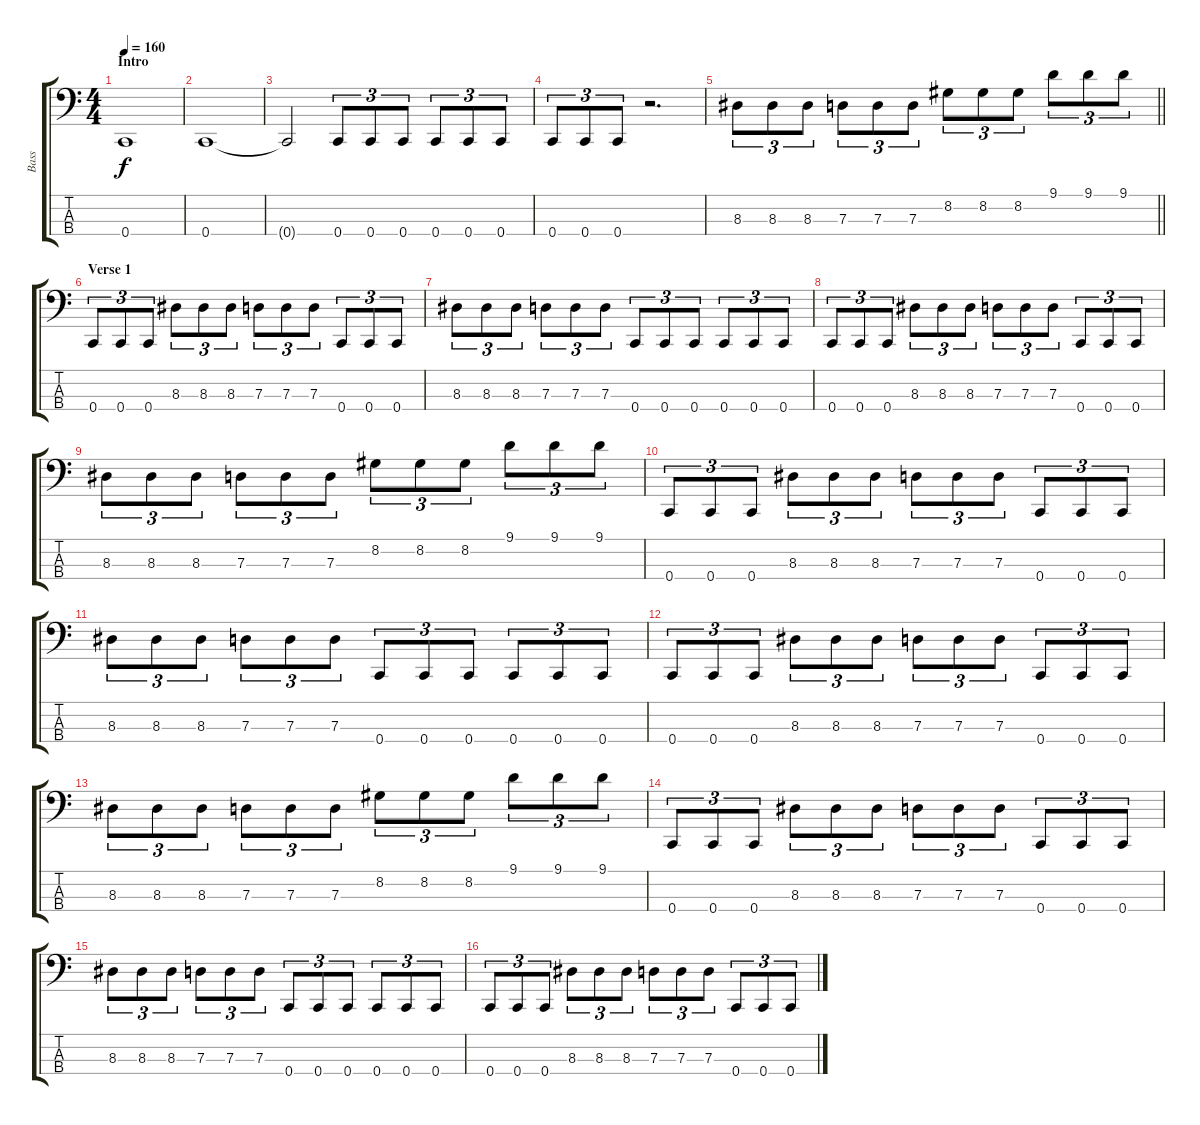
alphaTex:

\track ("Bass" "Bass") {instrument electricbassfinger}
\staff {score tabs}
\tuning (F2 C2 G1 C1) {hide}
\ts (4 4)
\section ("" "Intro")
\tempo 160
\clef f4
\ks c
0.4.1{dy f instrument electricbassfinger} |
0.4.1 |
0.4{t}.2 0.4.8{tu (3 2)} 0.4.8{tu (3 2)} 0.4.8{tu (3 2)} 0.4.8{tu (3 2)} 0.4.8{tu (3 2)} 0.4.8{tu (3 2)} |
0.4.8{tu (3 2)} 0.4.8{tu (3 2)} 0.4.8{tu (3 2)} r.2{d} |
\barLineRight lightlight
8.3.8{tu (3 2)} 8.3.8{tu (3 2)} 8.3.8{tu (3 2)} 7.3.8{tu (3 2)} 7.3.8{tu (3 2)} 7.3.8{tu (3 2)} 8.2.8{tu (3 2)} 8.2.8{tu (3 2)} 8.2.8{tu (3 2)} 9.1.8{tu (3 2)} 9.1.8{tu (3 2)} 9.1.8{tu (3 2)} |
\section ("" "Verse 1")
0.4.8{tu (3 2)} 0.4.8{tu (3 2)} 0.4.8{tu (3 2)} 8.3.8{tu (3 2)} 8.3.8{tu (3 2)} 8.3.8{tu (3 2)} 7.3.8{tu (3 2)} 7.3.8{tu (3 2)} 7.3.8{tu (3 2)} 0.4.8{tu (3 2)} 0.4.8{tu (3 2)} 0.4.8{tu (3 2)} |
8.3.8{tu (3 2)} 8.3.8{tu (3 2)} 8.3.8{tu (3 2)} 7.3.8{tu (3 2)} 7.3.8{tu (3 2)} 7.3.8{tu (3 2)} 0.4.8{tu (3 2)} 0.4.8{tu (3 2)} 0.4.8{tu (3 2)} 0.4.8{tu (3 2)} 0.4.8{tu (3 2)} 0.4.8{tu (3 2)} |
0.4.8{tu (3 2)} 0.4.8{tu (3 2)} 0.4.8{tu (3 2)} 8.3.8{tu (3 2)} 8.3.8{tu (3 2)} 8.3.8{tu (3 2)} 7.3.8{tu (3 2)} 7.3.8{tu (3 2)} 7.3.8{tu (3 2)} 0.4.8{tu (3 2)} 0.4.8{tu (3 2)} 0.4.8{tu (3 2)} |
8.3.8{tu (3 2)} 8.3.8{tu (3 2)} 8.3.8{tu (3 2)} 7.3.8{tu (3 2)} 7.3.8{tu (3 2)} 7.3.8{tu (3 2)} 8.2.8{tu (3 2)} 8.2.8{tu (3 2)} 8.2.8{tu (3 2)} 9.1.8{tu (3 2)} 9.1.8{tu (3 2)} 9.1.8{tu (3 2)} |
0.4.8{tu (3 2)} 0.4.8{tu (3 2)} 0.4.8{tu (3 2)} 8.3.8{tu (3 2)} 8.3.8{tu (3 2)} 8.3.8{tu (3 2)} 7.3.8{tu (3 2)} 7.3.8{tu (3 2)} 7.3.8{tu (3 2)} 0.4.8{tu (3 2)} 0.4.8{tu (3 2)} 0.4.8{tu (3 2)} |
8.3.8{tu (3 2)} 8.3.8{tu (3 2)} 8.3.8{tu (3 2)} 7.3.8{tu (3 2)} 7.3.8{tu (3 2)} 7.3.8{tu (3 2)} 0.4.8{tu (3 2)} 0.4.8{tu (3 2)} 0.4.8{tu (3 2)} 0.4.8{tu (3 2)} 0.4.8{tu (3 2)} 0.4.8{tu (3 2)} |
0.4.8{tu (3 2)} 0.4.8{tu (3 2)} 0.4.8{tu (3 2)} 8.3.8{tu (3 2)} 8.3.8{tu (3 2)} 8.3.8{tu (3 2)} 7.3.8{tu (3 2)} 7.3.8{tu (3 2)} 7.3.8{tu (3 2)} 0.4.8{tu (3 2)} 0.4.8{tu (3 2)} 0.4.8{tu (3 2)} |
8.3.8{tu (3 2)} 8.3.8{tu (3 2)} 8.3.8{tu (3 2)} 7.3.8{tu (3 2)} 7.3.8{tu (3 2)} 7.3.8{tu (3 2)} 8.2.8{tu (3 2)} 8.2.8{tu (3 2)} 8.2.8{tu (3 2)} 9.1.8{tu (3 2)} 9.1.8{tu (3 2)} 9.1.8{tu (3 2)} |
0.4.8{tu (3 2)} 0.4.8{tu (3 2)} 0.4.8{tu (3 2)} 8.3.8{tu (3 2)} 8.3.8{tu (3 2)} 8.3.8{tu (3 2)} 7.3.8{tu (3 2)} 7.3.8{tu (3 2)} 7.3.8{tu (3 2)} 0.4.8{tu (3 2)} 0.4.8{tu (3 2)} 0.4.8{tu (3 2)} |
8.3.8{tu (3 2)} 8.3.8{tu (3 2)} 8.3.8{tu (3 2)} 7.3.8{tu (3 2)} 7.3.8{tu (3 2)} 7.3.8{tu (3 2)} 0.4.8{tu (3 2)} 0.4.8{tu (3 2)} 0.4.8{tu (3 2)} 0.4.8{tu (3 2)} 0.4.8{tu (3 2)} 0.4.8{tu (3 2)} |
0.4.8{tu (3 2)} 0.4.8{tu (3 2)} 0.4.8{tu (3 2)} 8.3.8{tu (3 2)} 8.3.8{tu (3 2)} 8.3.8{tu (3 2)} 7.3.8{tu (3 2)} 7.3.8{tu (3 2)} 7.3.8{tu (3 2)} 0.4.8{tu (3 2)} 0.4.8{tu (3 2)} 0.4.8{tu (3 2)}
